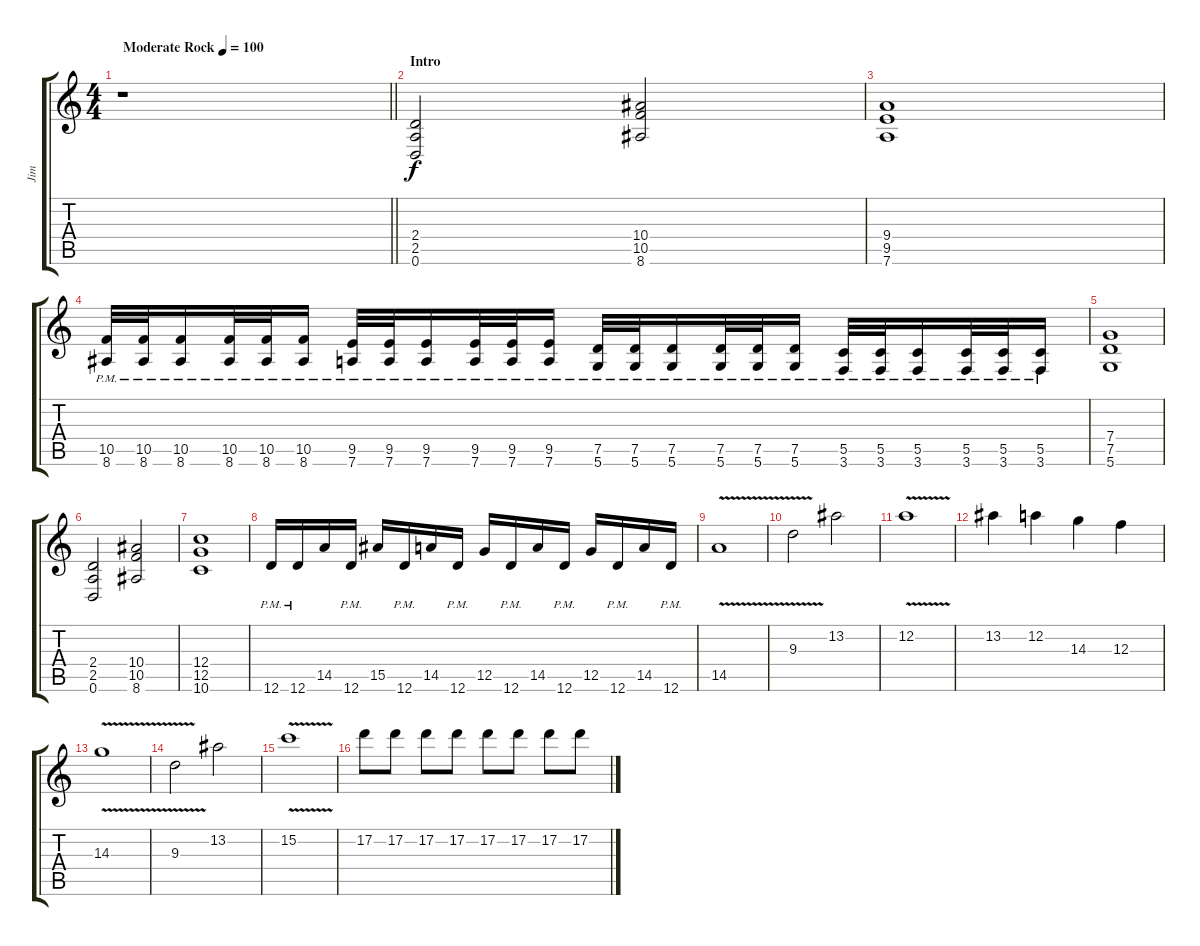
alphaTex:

\track ("Jim" "Jim") {instrument distortionguitar}
\staff {score tabs}
\tuning (D4 A3 F3 C3 G2 D2) {hide}
\ts (4 4)
\tempo (100 "Moderate Rock")
\clef g2
\barLineRight lightlight
\ks c
r.1{dy f instrument distortionguitar} |
\section ("" "Intro")
(2.4 2.5 0.6).2 (10.4 10.5 8.6).2 |
(9.4 9.5 7.6).1 |
(10.5{pm} 8.6{pm}).32 (10.5{pm} 8.6{pm}).32 (10.5{pm} 8.6{pm}).16 (10.5{pm} 8.6{pm}).32 (10.5{pm} 8.6{pm}).32 (10.5{pm} 8.6{pm}).16 (9.5{pm} 7.6{pm}).32 (9.5{pm} 7.6{pm}).32 (9.5{pm} 7.6{pm}).16 (9.5{pm} 7.6{pm}).32 (9.5{pm} 7.6{pm}).32 (9.5{pm} 7.6{pm}).16 (7.5{pm} 5.6{pm}).32 (7.5{pm} 5.6{pm}).32 (7.5{pm} 5.6{pm}).16 (7.5{pm} 5.6{pm}).32 (7.5{pm} 5.6{pm}).32 (7.5{pm} 5.6{pm}).16 (5.5{pm} 3.6{pm}).32 (5.5{pm} 3.6{pm}).32 (5.5{pm} 3.6{pm}).16 (5.5{pm} 3.6{pm}).32 (5.5{pm} 3.6{pm}).32 (5.5{pm} 3.6{pm}).16 |
(7.4 7.5 5.6).1 |
(2.4 2.5 0.6).2 (10.4 10.5 8.6).2 |
(12.4 12.5 10.6).1 |
12.6{pm}.16 12.6{pm}.16 14.5.16 12.6{pm}.16 15.5.16 12.6{pm}.16 14.5.16 12.6{pm}.16 12.5.16 12.6{pm}.16 14.5.16 12.6{pm}.16 12.5.16 12.6{pm}.16 14.5.16 12.6{pm}.16 |
14.5{v}.1 |
9.3{v}.2 13.2.2 |
12.2{v}.1 |
13.2.4 12.2.4 14.3.4 12.3.4 |
14.3{v}.1 |
9.3{v}.2 13.2.2 |
15.2{v}.1 |
17.2.8 17.2.8 17.2.8 17.2.8 17.2.8 17.2.8 17.2.8 17.2.8
